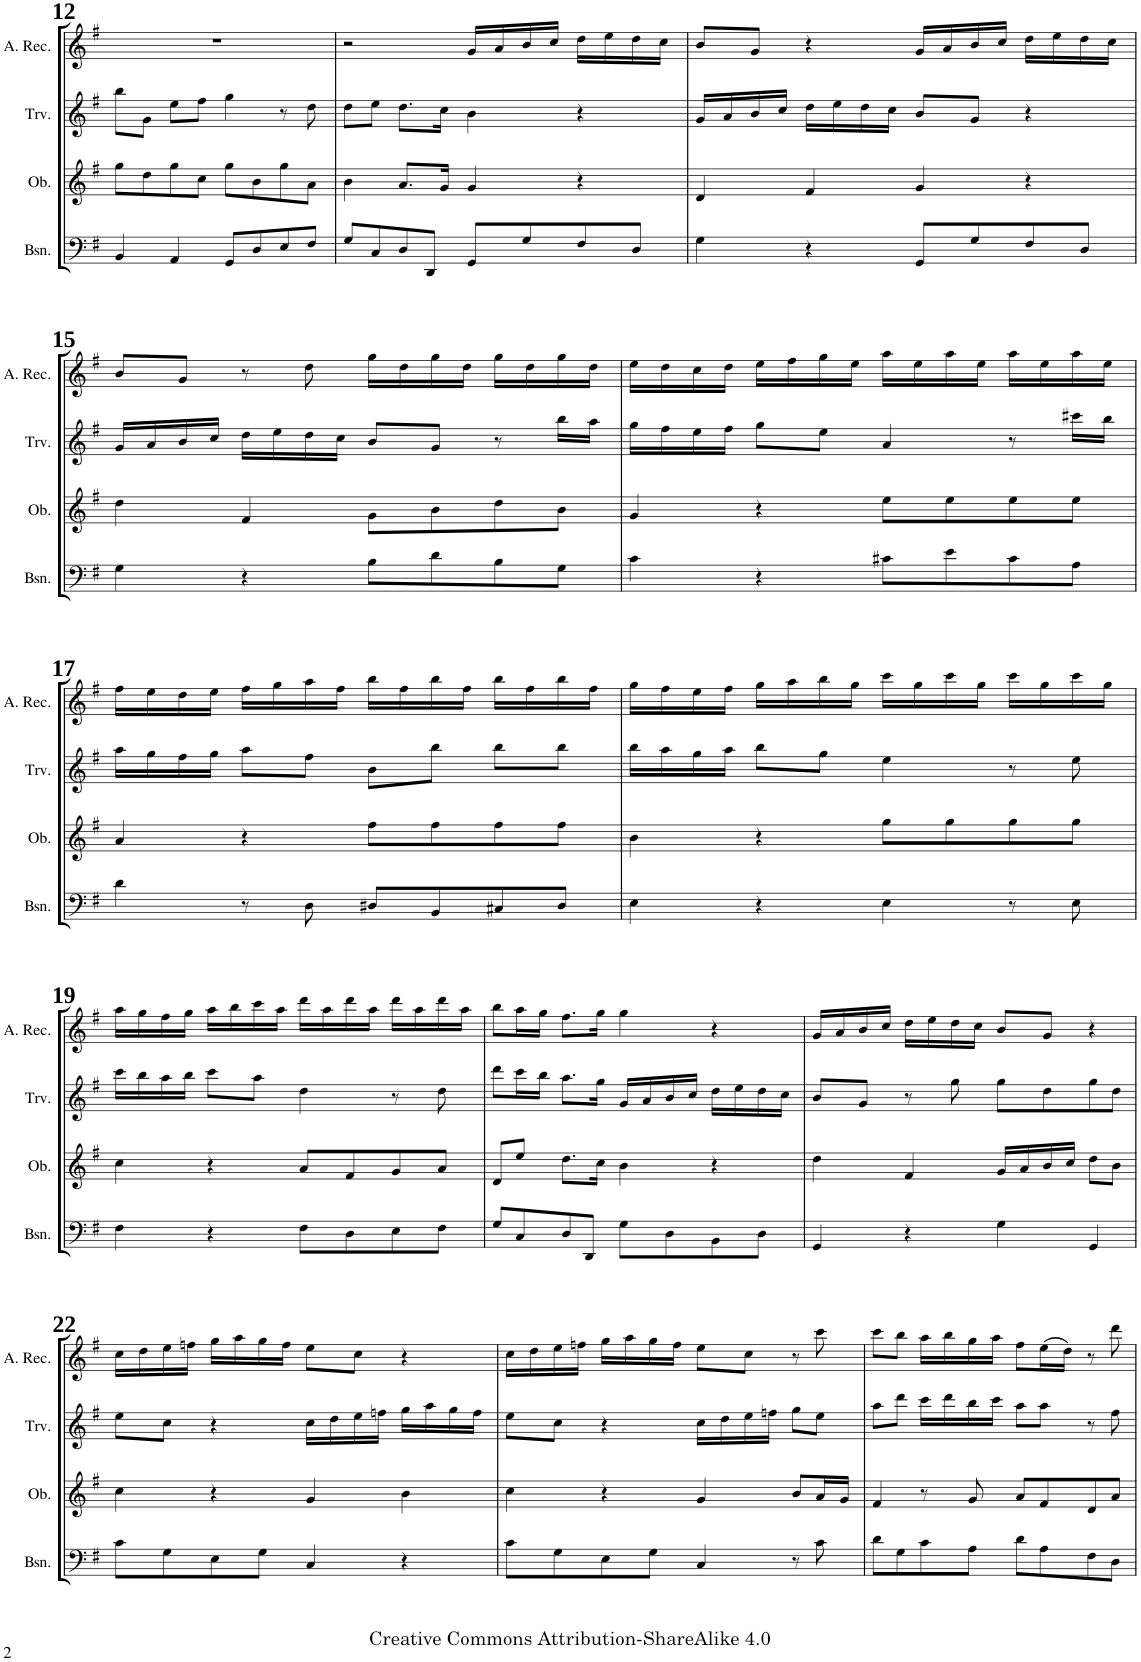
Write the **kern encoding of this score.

**kern	**kern	**kern	**kern
*part4	*part3	*part2	*part1
*staff4	*staff3	*staff2	*staff1
*I"Fagott	*I"Oboe	*I"Traverso	*I"Alto Recorder
*	*I'Ob.	*I'Trv.	*I'A. Rec.
!!LO:PB:g=z
*clefF4	*clefG2	*clefG2	*clefG2
*k[f#]	*k[f#]	*k[f#]	*k[f#]
*M4/4	*M4/4	*M4/4	*M4/4
*met(c)	*met(c)	*met(c)	*met(c)
=12	=12	=12	=12
4BB/	8gg\L	8bb\L	1r
.	8dd\	8g\J	.
4AA/	8gg\	8ee\L	.
.	8cc\J	8ff#\J	.
8GG/L	8gg\L	4gg\	.
8D/	8b\	.	.
8E/	8gg\	8r	.
8F#/J	8a\J	8dd\	.
=13	=13	=13	=13
8G/L	4b\	8dd\L	2r
8C/	.	8ee\J	.
8D/	8.a/L	8.dd\L	.
8DD/J	.	.	.
.	16g/Jk	16cc\Jk	.
8GG/L	4g/	4b\	16g/LL
.	.	.	16a/
8G/	.	.	16b/
.	.	.	16cc/JJ
8F#/	4r	4r	16dd\LL
.	.	.	16ee\
8D/J	.	.	16dd\
.	.	.	16cc\JJ
=14	=14	=14	=14
4G\	4d/	16g/LL	8b/L
.	.	16a/	.
.	.	16b/	8g/J
.	.	16cc/JJ	.
4r	4f#/	16dd\LL	4r
.	.	16ee\	.
.	.	16dd\	.
.	.	16cc\JJ	.
8GG/L	4g/	8b/L	16g/LL
.	.	.	16a/
8G/	.	8g/J	16b/
.	.	.	16cc/JJ
8F#/	4r	4r	16dd\LL
.	.	.	16ee\
8D/J	.	.	16dd\
.	.	.	16cc\JJ
!!LO:LB:g=z
=15	=15	=15	=15
4G\	4dd\	16g/LL	8b/L
.	.	16a/	.
.	.	16b/	8g/J
.	.	16cc/JJ	.
4r	4f#/	16dd\LL	8r
.	.	16ee\	.
.	.	16dd\	8dd\
.	.	16cc\JJ	.
8B\L	8g\L	8b/L	16gg\LL
.	.	.	16dd\
8d\	8b\	8g/J	16gg\
.	.	.	16dd\JJ
8B\	8dd\	8r	16gg\LL
.	.	.	16dd\
8G\J	8b\J	16bb\LL	16gg\
.	.	16aa\JJ	16dd\JJ
=16	=16	=16	=16
4c\	4g/	16gg\LL	16ee\LL
.	.	16ff#\	16dd\
.	.	16ee\	16cc\
.	.	16ff#\JJ	16dd\JJ
4r	4r	8gg\L	16ee\LL
.	.	.	16ff#\
.	.	8ee\J	16gg\
.	.	.	16ee\JJ
8c#X\L	8ee\L	4a/	16aa\LL
.	.	.	16ee\
8e\	8ee\	.	16aa\
.	.	.	16ee\JJ
8c#\	8ee\	8r	16aa\LL
.	.	.	16ee\
8A\J	8ee\J	16ccc#X\LL	16aa\
.	.	16bb\JJ	16ee\JJ
!!LO:LB:g=z
=17	=17	=17	=17
4d\	4a/	16aa\LL	16ff#\LL
.	.	16gg\	16ee\
.	.	16ff#\	16dd\
.	.	16gg\JJ	16ee\JJ
8r	4r	8aa\L	16ff#\LL
.	.	.	16gg\
8D\	.	8ff#\J	16aa\
.	.	.	16ff#\JJ
8D#X/L	8ff#\L	8b\L	16bb\LL
.	.	.	16ff#\
8BB/	8ff#\	8bb\J	16bb\
.	.	.	16ff#\JJ
8C#X/	8ff#\	8bb\L	16bb\LL
.	.	.	16ff#\
8D#/J	8ff#\J	8bb\J	16bb\
.	.	.	16ff#\JJ
=18	=18	=18	=18
4E\	4b\	16bb\LL	16gg\LL
.	.	16aa\	16ff#\
.	.	16gg\	16ee\
.	.	16aa\JJ	16ff#\JJ
4r	4r	8bb\L	16gg\LL
.	.	.	16aa\
.	.	8gg\J	16bb\
.	.	.	16gg\JJ
4E\	8gg\L	4ee\	16ccc\LL
.	.	.	16gg\
.	8gg\	.	16ccc\
.	.	.	16gg\JJ
8r	8gg\	8r	16ccc\LL
.	.	.	16gg\
8E\	8gg\J	8ee\	16ccc\
.	.	.	16gg\JJ
!!LO:LB:g=z
=19	=19	=19	=19
4F#\	4cc\	16ccc\LL	16aa\LL
.	.	16bb\	16gg\
.	.	16aa\	16ff#\
.	.	16bb\JJ	16gg\JJ
4r	4r	8ccc\L	16aa\LL
.	.	.	16bb\
.	.	8aa\J	16ccc\
.	.	.	16aa\JJ
8F#\L	8a/L	4dd\	16ddd\LL
.	.	.	16aa\
8D\	8f#/	.	16ddd\
.	.	.	16aa\JJ
8E\	8g/	8r	16ddd\LL
.	.	.	16aa\
8F#\J	8a/J	8dd\	16ddd\
.	.	.	16aa\JJ
=20	=20	=20	=20
8G/L	8d/L	8ddd\L	8bb\L
8C/	8ee/J	16ccc\L	16aa\L
.	.	16bb\JJ	16gg\JJ
8D/	8.dd\L	8.aa\L	8.ff#\L
8DD/J	.	.	.
.	16cc\Jk	16gg\Jk	16gg\Jk
8G\L	4b\	16g/LL	4gg\
.	.	16a/	.
8D\	.	16b/	.
.	.	16cc/JJ	.
8BB\	4r	16dd\LL	4r
.	.	16ee\	.
8D\J	.	16dd\	.
.	.	16cc\JJ	.
=21	=21	=21	=21
4GG/	4dd\	8b/L	16g/LL
.	.	.	16a/
.	.	8g/J	16b/
.	.	.	16cc/JJ
4r	4f#/	8r	16dd\LL
.	.	.	16ee\
.	.	8gg\	16dd\
.	.	.	16cc\JJ
4G\	16g/LL	8gg\L	8b/L
.	16a/	.	.
.	16b/	8dd\	8g/J
.	16cc/JJ	.	.
4GG/	8dd\L	8gg\	4r
.	8b\J	8dd\J	.
!!LO:LB:g=z
=22	=22	=22	=22
8c\L	4cc\	8ee\L	16cc\LL
.	.	.	16dd\
8G\	.	8cc\J	16ee\
.	.	.	16ffn\JJ
8E\	4r	4r	16gg\LL
.	.	.	16aa\
8G\J	.	.	16gg\
.	.	.	16ff\JJ
4C/	4g/	16cc\LL	8ee\L
.	.	16dd\	.
.	.	16ee\	8cc\J
.	.	16ffn\JJ	.
4r	4b\	16gg\LL	4r
.	.	16aa\	.
.	.	16gg\	.
.	.	16ff\JJ	.
=23	=23	=23	=23
8c\L	4cc\	8ee\L	16cc\LL
.	.	.	16dd\
8G\	.	8cc\J	16ee\
.	.	.	16ffn\JJ
8E\	4r	4r	16gg\LL
.	.	.	16aa\
8G\J	.	.	16gg\
.	.	.	16ff\JJ
4C/	4g/	16cc\LL	8ee\L
.	.	16dd\	.
.	.	16ee\	8cc\J
.	.	16ffn\JJ	.
8r	8b/L	8gg\L	8r
8c\	16a/L	8ee\J	8ccc\
.	16g/JJ	.	.
=24	=24	=24	=24
8d\L	4f#/	8aa\L	8ccc\L
8G\	.	8ddd\J	8bb\J
8c\	8r	16ccc\LL	16aa\LL
.	.	16ddd\	16bb\
8A\J	8g/	16bb\	16gg\
.	.	16ccc\JJ	16aa\JJ
8d\L	8a/L	8aa\L	8ff#\L
8A\	8f#/	8aa\J	(16ee\L
.	.	.	16dd\JJ)
8F#\	8d/	8r	8r
8D\J	8a/J	8ff#\	8ddd\
=	=	=	=
*-	*-	*-	*-
